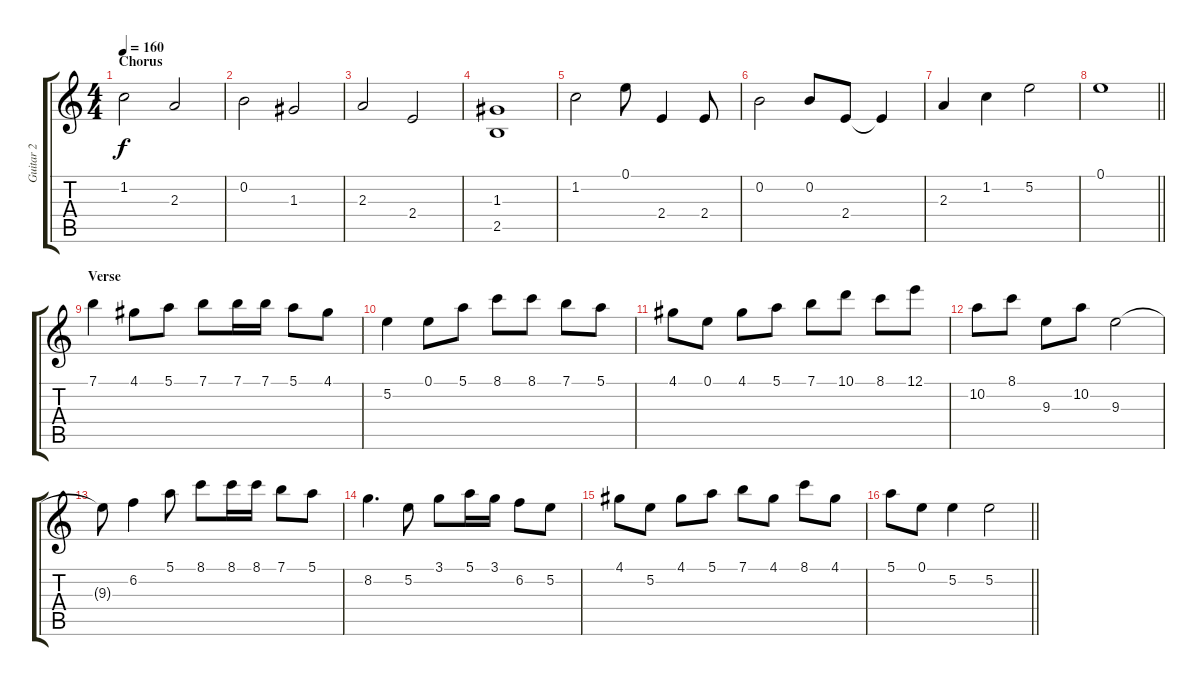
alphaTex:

\track ("Guitar 2" "Guitar 2") {instrument acousticguitarsteel}
\staff {score tabs}
\tuning (E4 B3 G3 D3 A2 E2) {hide}
\ts (4 4)
\section ("" "Chorus")
\tempo 160
\clef g2
\ks c
1.2.2{dy f} 2.3.2 |
0.2.2 1.3.2 |
2.3.2 2.4.2 |
(1.3 2.5).1 |
1.2.2 0.1.8 2.4.4 2.4.8 |
0.2.2 0.2.8 2.4.8 2.4{t}.4 |
2.3.4 1.2.4 5.2.2 |
\barLineRight lightlight
0.1.1 |
\section ("" "Verse")
7.1.4 4.1.8 5.1.8 7.1.8 7.1.16 7.1.16 5.1.8 4.1.8 |
5.2.4 0.1.8 5.1.8 8.1.8 8.1.8 7.1.8 5.1.8 |
4.1.8 0.1.8 4.1.8 5.1.8 7.1.8 10.1.8 8.1.8 12.1.8 |
10.2.8 8.1.8 9.3.8 10.2.8 9.3.2 |
9.3{t}.8 6.2.4 5.1.8 8.1.8 8.1.16 8.1.16 7.1.8 5.1.8 |
8.2.4{d} 5.2.8 3.1.8 5.1.16 3.1.16 6.2.8 5.2.8 |
4.1.8 5.2.8 4.1.8 5.1.8 7.1.8 4.1.8 8.1.8 4.1.8 |
\barLineRight lightlight
5.1.8 0.1.8 5.2.4 5.2.2
